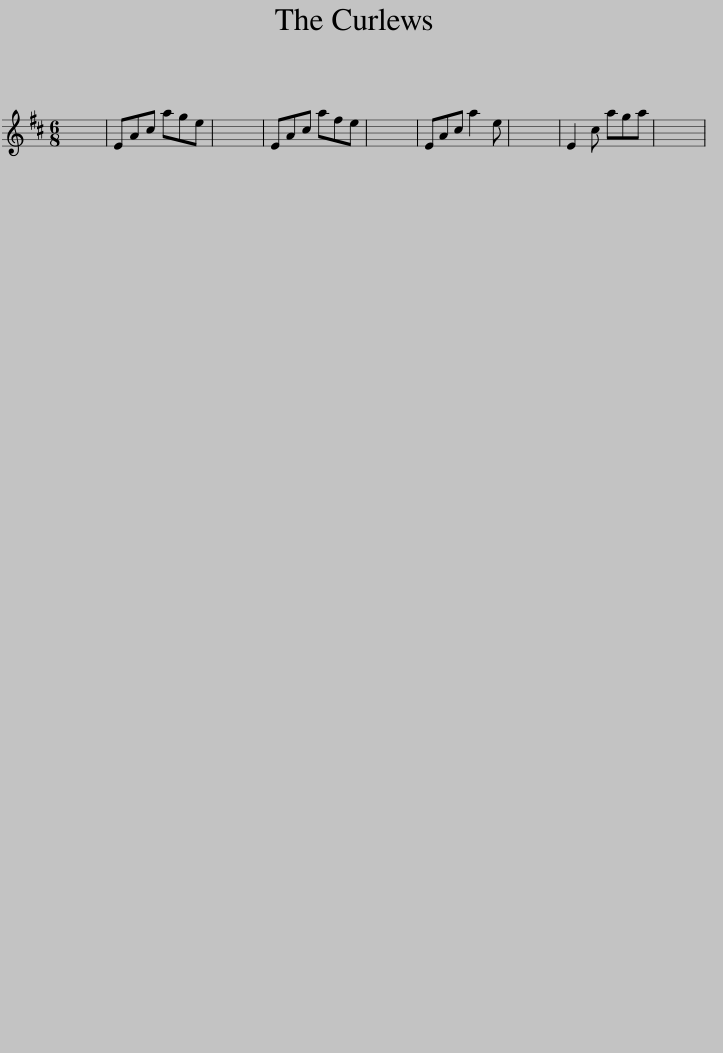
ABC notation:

X:1
L:1/8
M:6/8
I:linebreak $
K:Bmin
V:1 treble
V:1
 x6 | EAc age | x6 | EAc afe | x6 | %5
 EAc a2 e | x6 | E2 c aga | x6 | %9
